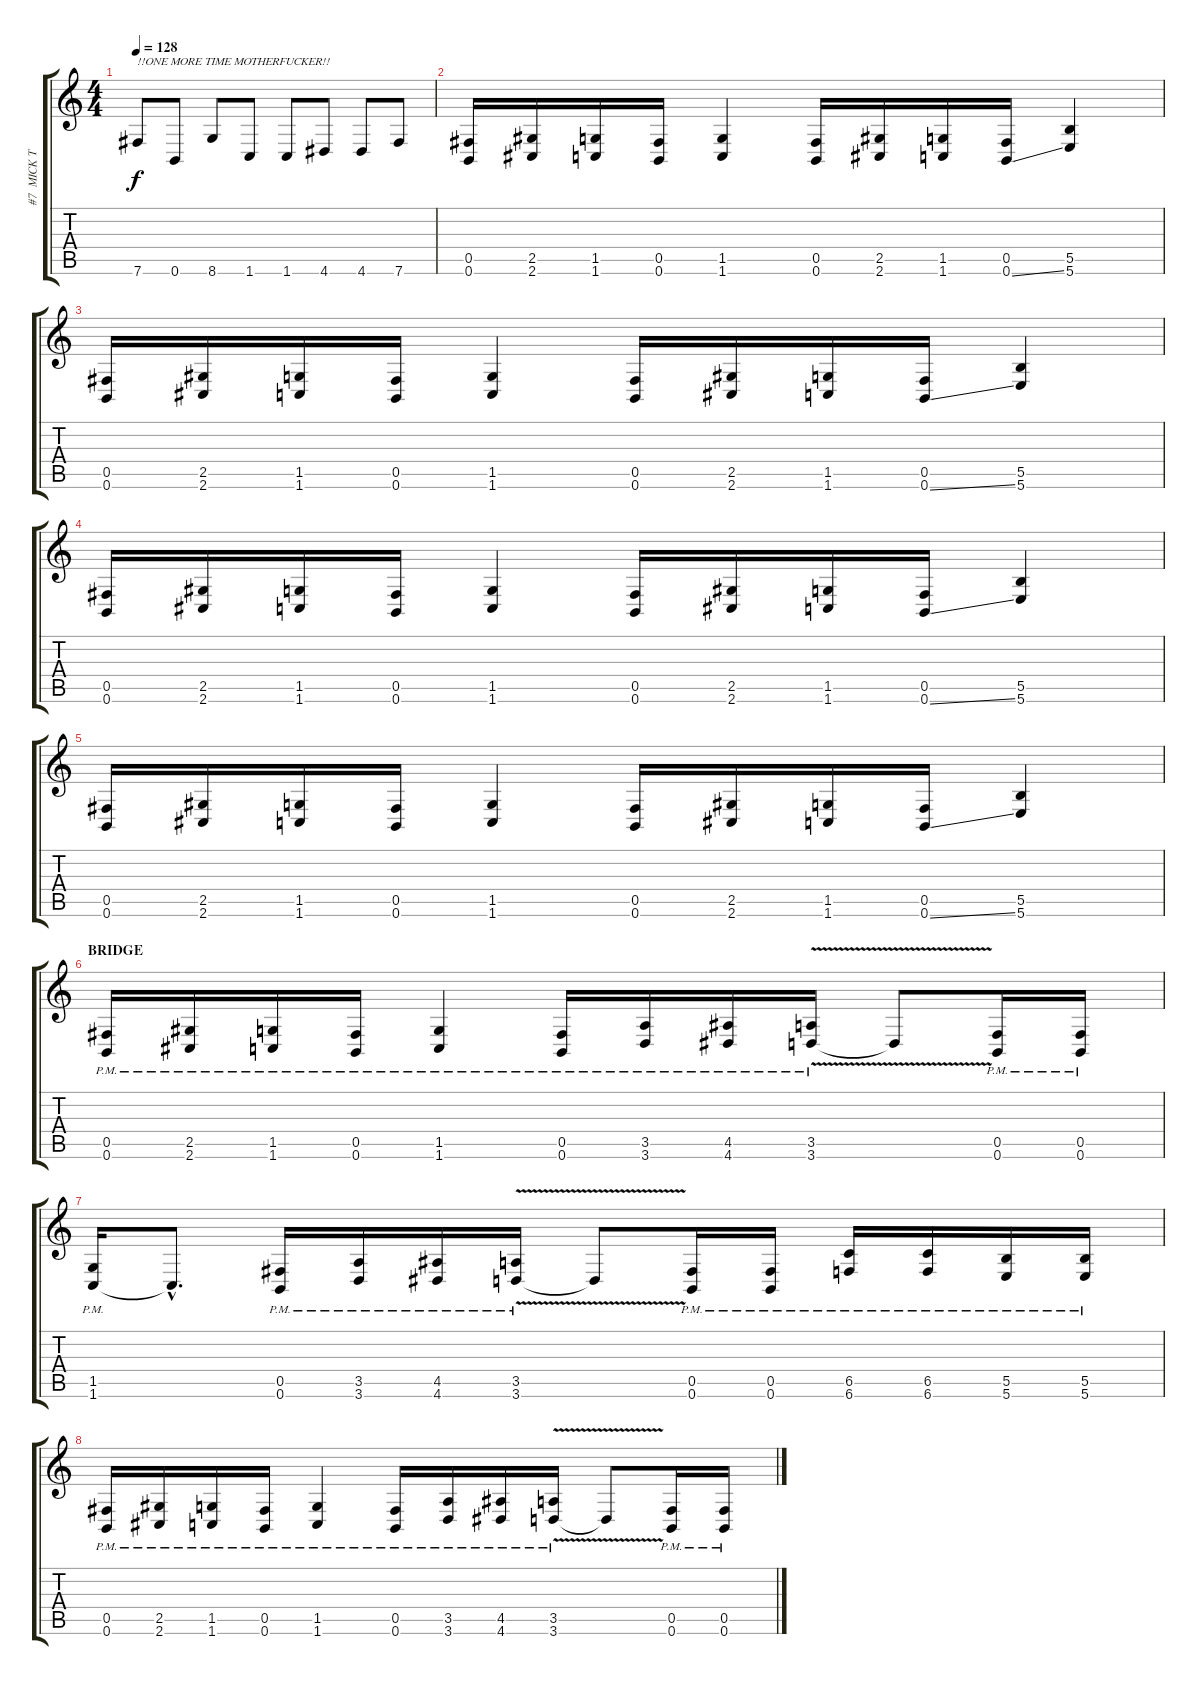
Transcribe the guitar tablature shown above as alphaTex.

\track ("#7  MICK THOMPSON" "#7  MICK T") {instrument distortionguitar}
\staff {score tabs}
\tuning (Db4 Ab3 E3 B2 Gb2 B1) {hide}
\ts (4 4)
\tempo 128
\clef g2
\ks c
7.6.8{txt "!!ONE MORE TIME MOTHERFUCKER!!" dy f} 0.6.8 8.6.8 1.6.8 1.6.8 4.6.8 4.6.8 7.6.8 |
(0.5 0.6).16{balance 0} (2.5 2.6).16 (1.5 1.6).16 (0.5 0.6).16 (1.5 1.6).4 (0.5 0.6).16 (2.5 2.6).16 (1.5 1.6).16 (0.5 0.6{ss}).16 (5.5 5.6).4 |
(0.5 0.6).16 (2.5 2.6).16 (1.5 1.6).16 (0.5 0.6).16 (1.5 1.6).4 (0.5 0.6).16 (2.5 2.6).16 (1.5 1.6).16 (0.5 0.6{ss}).16 (5.5 5.6).4 |
(0.5 0.6).16 (2.5 2.6).16 (1.5 1.6).16 (0.5 0.6).16 (1.5 1.6).4 (0.5 0.6).16 (2.5 2.6).16 (1.5 1.6).16 (0.5 0.6{ss}).16 (5.5 5.6).4 |
(0.5 0.6).16 (2.5 2.6).16 (1.5 1.6).16 (0.5 0.6).16 (1.5 1.6).4 (0.5 0.6).16 (2.5 2.6).16 (1.5 1.6).16 (0.5 0.6{ss}).16 (5.5 5.6).4 |
\section ("" "BRIDGE")
(0.5{pm} 0.6{pm}).16 (2.5{pm} 2.6{pm}).16 (1.5{pm} 1.6{pm}).16 (0.5{pm} 0.6{pm}).16 (1.5{pm} 1.6{pm}).4 (0.5{pm} 0.6{pm}).16 (3.5{pm} 3.6{pm}).16 (4.5{pm} 4.6{pm}).16 (3.5{pm} 3.6{v pm}).16 3.6{t}.8 (0.5{pm} 0.6{pm}).16 (0.5{pm} 0.6{pm}).16 |
(1.5{pm} 1.6{pm}).16 1.6{hac t}.8{d} (0.5{pm} 0.6{pm}).16 (3.5{pm} 3.6{pm}).16 (4.5{pm} 4.6{pm}).16 (3.5{pm} 3.6{v pm}).16 3.6{t}.8 (0.5{pm} 0.6{pm}).16 (0.5{pm} 0.6{pm}).16 (6.5{pm} 6.6{pm}).16 (6.5{pm} 6.6{pm}).16 (5.5{pm} 5.6{pm}).16 (5.5{pm} 5.6{pm}).16 |
(0.5{pm} 0.6{pm}).16 (2.5{pm} 2.6{pm}).16 (1.5{pm} 1.6{pm}).16 (0.5{pm} 0.6{pm}).16 (1.5{pm} 1.6{pm}).4 (0.5{pm} 0.6{pm}).16 (3.5{pm} 3.6{pm}).16 (4.5{pm} 4.6{pm}).16 (3.5{pm} 3.6{v pm}).16 3.6{t}.8 (0.5{pm} 0.6{pm}).16 (0.5{pm} 0.6{pm}).16
